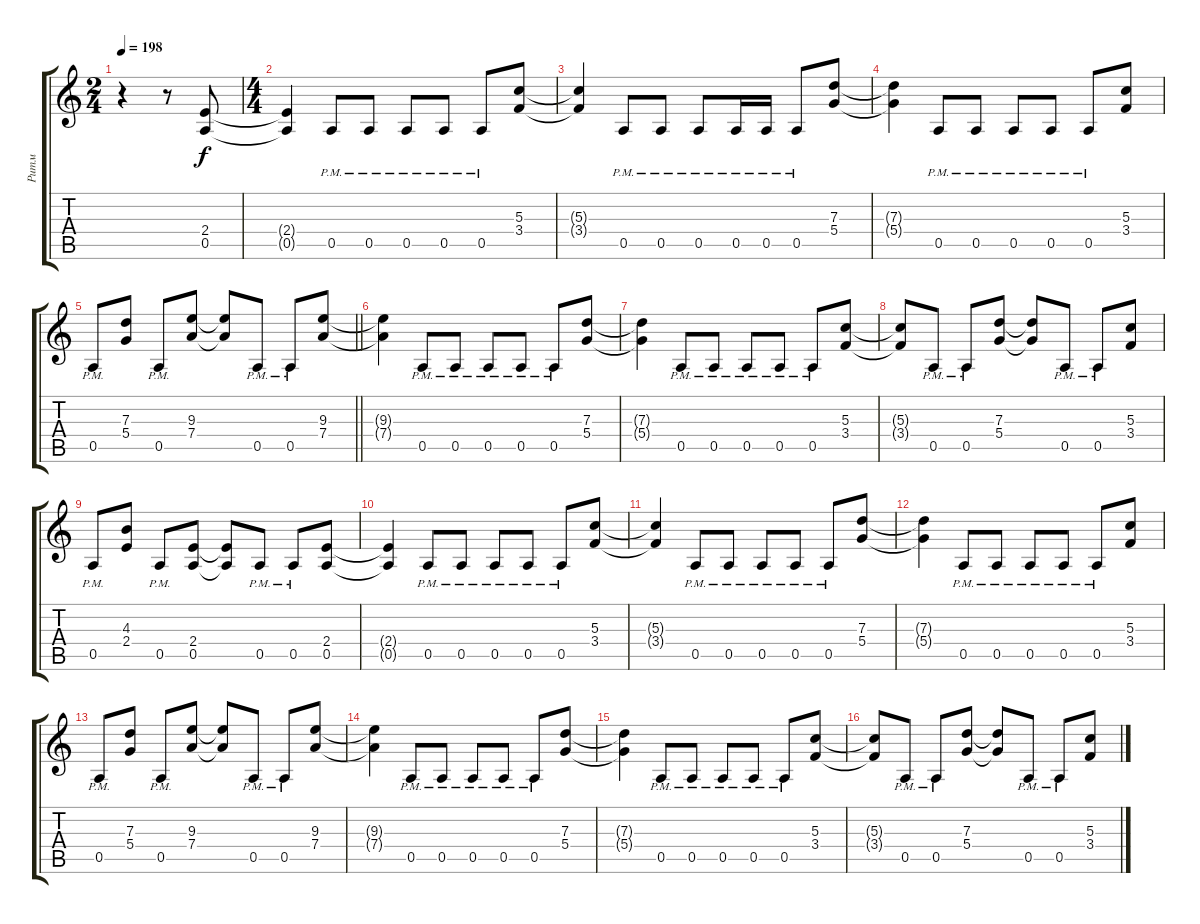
\track ("Ритм" "Ритм") {instrument distortionguitar}
\staff {score tabs}
\tuning (E4 B3 G3 D3 A2 E2) {hide}
\ts (2 4)
\tempo 198
\clef g2
\ks c
r.4{dy f instrument distortionguitar} r.8 (2.4 0.5).8 |
\ts (4 4)
(2.4{t} 0.5{t}).4 0.5{pm}.8 0.5{pm}.8 0.5{pm}.8 0.5{pm}.8 0.5{pm}.8 (5.3 3.4).8 |
(5.3{t} 3.4{t}).4 0.5{pm}.8 0.5{pm}.8 0.5{pm}.8 0.5{pm}.16 0.5{pm}.16 0.5{pm}.8 (7.3 5.4).8 |
(7.3{t} 5.4{t}).4 0.5{pm}.8 0.5{pm}.8 0.5{pm}.8 0.5{pm}.8 0.5{pm}.8 (5.3 3.4).8 |
\barLineRight lightlight
0.5{pm}.8 (7.3 5.4).8 0.5{pm}.8 (9.3 7.4).8 (9.3{t} 7.4{t}).8 0.5{pm}.8 0.5{pm}.8 (9.3 7.4).8 |
(9.3{t} 7.4{t}).4 0.5{pm}.8 0.5{pm}.8 0.5{pm}.8 0.5{pm}.8 0.5{pm}.8 (7.3 5.4).8 |
(7.3{t} 5.4{t}).4 0.5{pm}.8 0.5{pm}.8 0.5{pm}.8 0.5{pm}.8 0.5{pm}.8 (5.3 3.4).8 |
(5.3{t} 3.4{t}).8 0.5{pm}.8 0.5{pm}.8 (7.3 5.4).8 (7.3{t} 5.4{t}).8 0.5{pm}.8 0.5{pm}.8 (5.3 3.4).8 |
0.5{pm}.8 (4.3 2.4).8 0.5{pm}.8 (2.4 0.5).8 (2.4{t} 0.5{t}).8 0.5{pm}.8 0.5{pm}.8 (2.4 0.5).8 |
(2.4{t} 0.5{t}).4 0.5{pm}.8 0.5{pm}.8 0.5{pm}.8 0.5{pm}.8 0.5{pm}.8 (5.3 3.4).8 |
(5.3{t} 3.4{t}).4 0.5{pm}.8 0.5{pm}.8 0.5{pm}.8 0.5{pm}.8 0.5{pm}.8 (7.3 5.4).8 |
(7.3{t} 5.4{t}).4 0.5{pm}.8 0.5{pm}.8 0.5{pm}.8 0.5{pm}.8 0.5{pm}.8 (5.3 3.4).8 |
0.5{pm}.8 (7.3 5.4).8 0.5{pm}.8 (9.3 7.4).8 (9.3{t} 7.4{t}).8 0.5{pm}.8 0.5{pm}.8 (9.3 7.4).8 |
(9.3{t} 7.4{t}).4 0.5{pm}.8 0.5{pm}.8 0.5{pm}.8 0.5{pm}.8 0.5{pm}.8 (7.3 5.4).8 |
(7.3{t} 5.4{t}).4 0.5{pm}.8 0.5{pm}.8 0.5{pm}.8 0.5{pm}.8 0.5{pm}.8 (5.3 3.4).8 |
(5.3{t} 3.4{t}).8 0.5{pm}.8 0.5{pm}.8 (7.3 5.4).8 (7.3{t} 5.4{t}).8 0.5{pm}.8 0.5{pm}.8 (5.3 3.4).8
